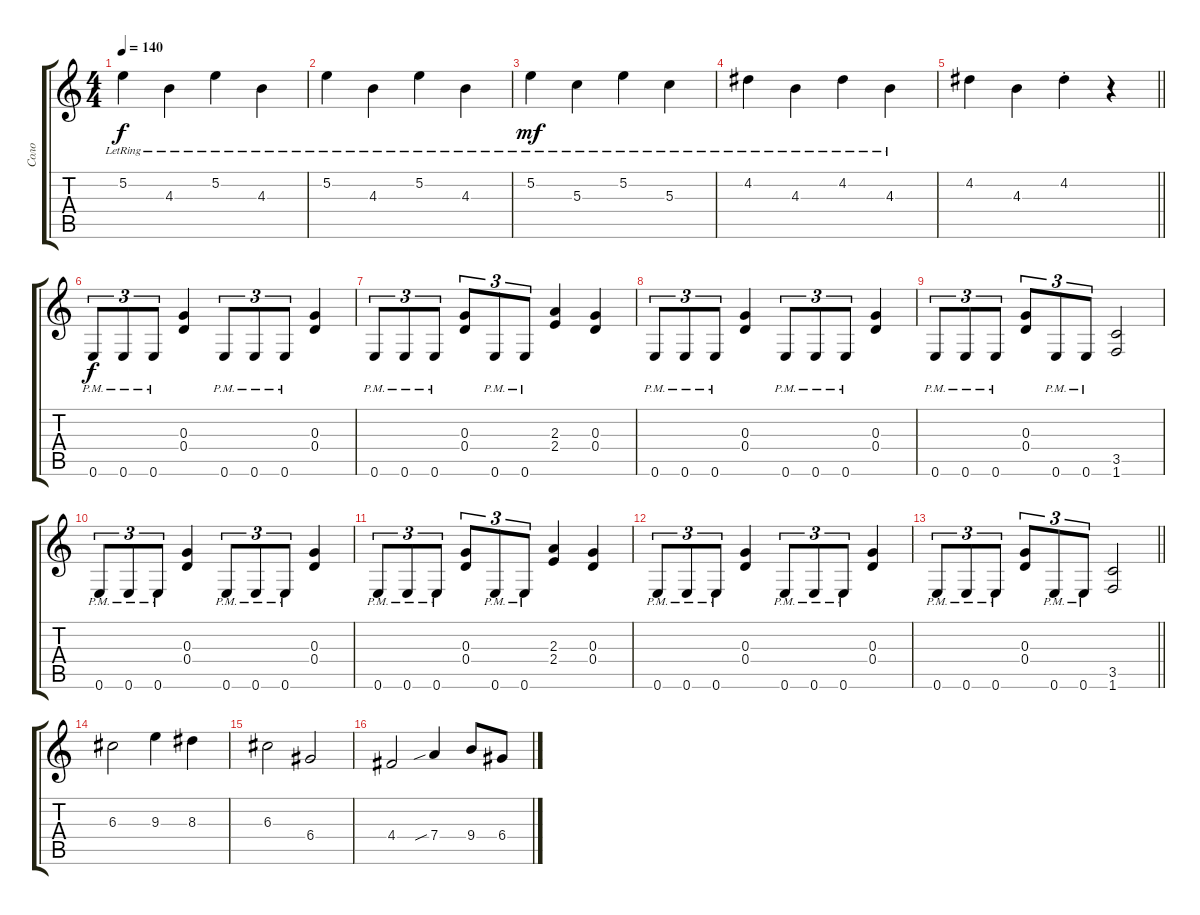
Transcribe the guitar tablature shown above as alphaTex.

\track ("Соло" "Соло") {instrument distortionguitar}
\staff {score tabs}
\tuning (E4 B3 G3 D3 A2 E2) {hide}
\ts (4 4)
\tempo 140
\clef g2
\ks c
5.2{lr}.4{dy f} 4.3{lr}.4 5.2{lr}.4 4.3{lr}.4 |
5.2{lr}.4 4.3{lr}.4 5.2{lr}.4 4.3{lr}.4 |
5.2{lr}.4{dy mf} 5.3{lr}.4 5.2{lr}.4 5.3{lr}.4 |
4.2{lr}.4 4.3{lr}.4 4.2{lr}.4 4.3{lr}.4 |
\barLineRight lightlight
4.2.4 4.3.4 4.2{st}.4 r.4 |
0.6{pm}.8{tu (3 2) dy f instrument distortionguitar} 0.6{pm}.8{tu (3 2)} 0.6{pm}.8{tu (3 2)} (0.3 0.4).4 0.6{pm}.8{tu (3 2)} 0.6{pm}.8{tu (3 2)} 0.6{pm}.8{tu (3 2)} (0.3 0.4).4 |
0.6{pm}.8{tu (3 2)} 0.6{pm}.8{tu (3 2)} 0.6{pm}.8{tu (3 2)} (0.3 0.4).8{tu (3 2)} 0.6{pm}.8{tu (3 2)} 0.6{pm}.8{tu (3 2)} (2.3 2.4).4 (0.3 0.4).4 |
0.6{pm}.8{tu (3 2)} 0.6{pm}.8{tu (3 2)} 0.6{pm}.8{tu (3 2)} (0.3 0.4).4 0.6{pm}.8{tu (3 2)} 0.6{pm}.8{tu (3 2)} 0.6{pm}.8{tu (3 2)} (0.3 0.4).4 |
0.6{pm}.8{tu (3 2)} 0.6{pm}.8{tu (3 2)} 0.6{pm}.8{tu (3 2)} (0.3 0.4).8{tu (3 2)} 0.6{pm}.8{tu (3 2)} 0.6{pm}.8{tu (3 2)} (3.5 1.6).2 |
0.6{pm}.8{tu (3 2)} 0.6{pm}.8{tu (3 2)} 0.6{pm}.8{tu (3 2)} (0.3 0.4).4 0.6{pm}.8{tu (3 2)} 0.6{pm}.8{tu (3 2)} 0.6{pm}.8{tu (3 2)} (0.3 0.4).4 |
0.6{pm}.8{tu (3 2)} 0.6{pm}.8{tu (3 2)} 0.6{pm}.8{tu (3 2)} (0.3 0.4).8{tu (3 2)} 0.6{pm}.8{tu (3 2)} 0.6{pm}.8{tu (3 2)} (2.3 2.4).4 (0.3 0.4).4 |
0.6{pm}.8{tu (3 2)} 0.6{pm}.8{tu (3 2)} 0.6{pm}.8{tu (3 2)} (0.3 0.4).4 0.6{pm}.8{tu (3 2)} 0.6{pm}.8{tu (3 2)} 0.6{pm}.8{tu (3 2)} (0.3 0.4).4 |
\barLineRight lightlight
0.6{pm}.8{tu (3 2)} 0.6{pm}.8{tu (3 2)} 0.6{pm}.8{tu (3 2)} (0.3 0.4).8{tu (3 2)} 0.6{pm}.8{tu (3 2)} 0.6{pm}.8{tu (3 2)} (3.5 1.6).2 |
6.3.2 9.3.4 8.3.4 |
6.3.2 6.4.2 |
4.4.2 7.4{sib}.4 9.4.8 6.4.8
